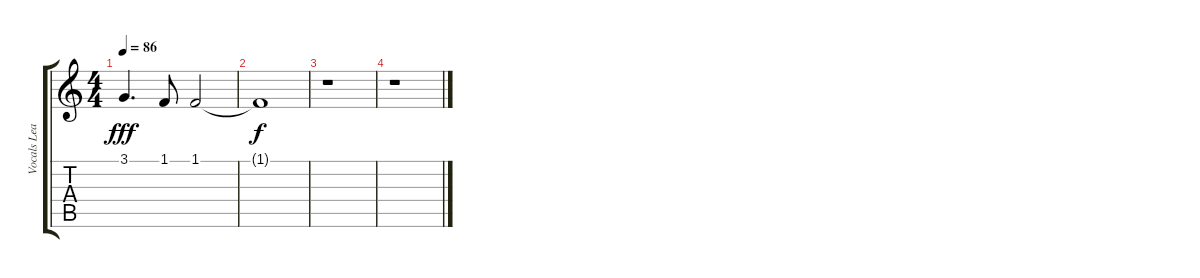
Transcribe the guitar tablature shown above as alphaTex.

\track ("Vocals Lead" "Vocals Lea") {instrument synthbrass1}
\staff {score tabs}
\tuning (E4 B3 G3 D3 A2 E2) {hide}
\ts (4 4)
\tempo 86
\clef g2
\ks c
3.1.4{d dy fff} 1.1.8 1.1.2 |
1.1{t}.1{dy f} |
r.1 |
r.1
